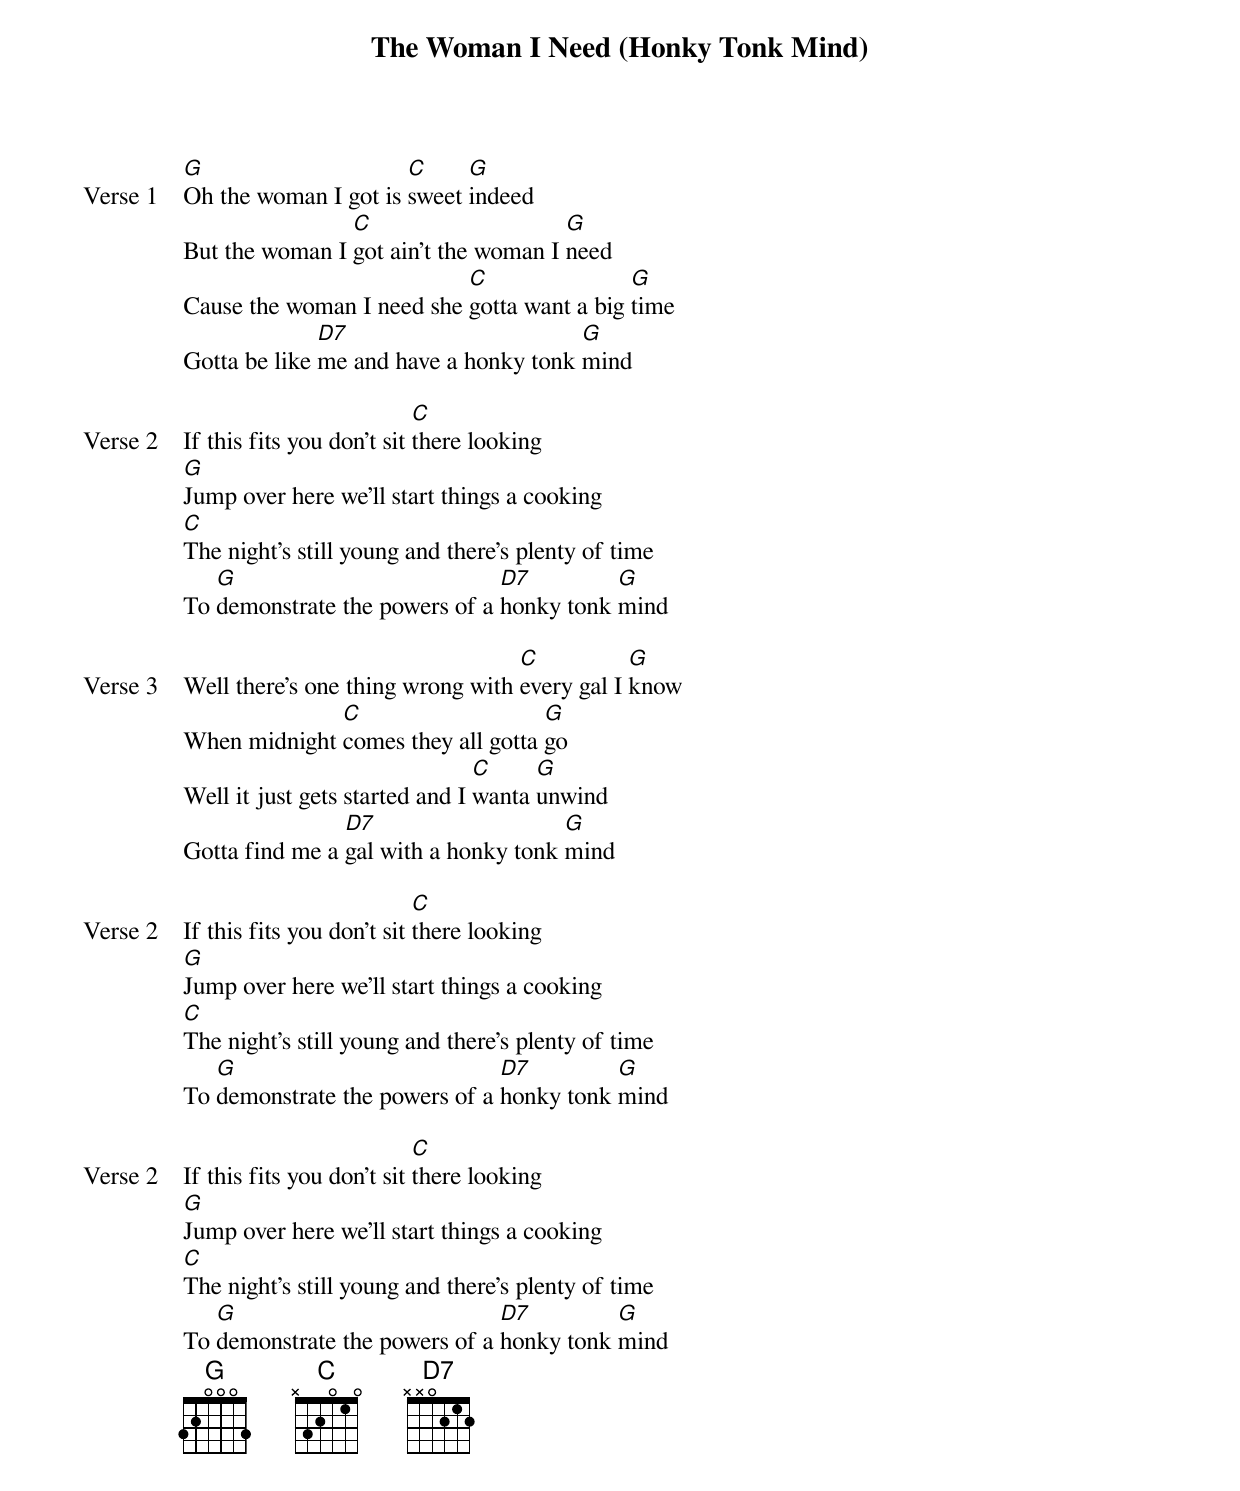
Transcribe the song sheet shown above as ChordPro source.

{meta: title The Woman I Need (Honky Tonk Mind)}
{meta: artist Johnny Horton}
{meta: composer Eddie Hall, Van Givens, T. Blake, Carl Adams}
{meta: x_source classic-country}
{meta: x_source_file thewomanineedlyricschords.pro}
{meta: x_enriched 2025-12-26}

{start_of_verse: Verse 1}
[G]Oh the woman I got is [C]sweet [G]indeed
But the woman I [C]got ain't the woman I [G]need
Cause the woman I need she [C]gotta want a big [G]time
Gotta be like [D7]me and have a honky tonk [G]mind
{end_of_verse}

{start_of_verse: Verse 2}
If this fits you don't sit [C]there looking
[G]Jump over here we'll start things a cooking
[C]The night's still young and there's plenty of time
To [G]demonstrate the powers of a [D7]honky tonk [G]mind
{end_of_verse}

{start_of_verse: Verse 3}
Well there's one thing wrong with [C]every gal I [G]know
When midnight [C]comes they all gotta [G]go
Well it just gets started and I [C]wanta [G]unwind
Gotta find me a [D7]gal with a honky tonk [G]mind
{end_of_verse}

{start_of_verse: Verse 2}
If this fits you don't sit [C]there looking
[G]Jump over here we'll start things a cooking
[C]The night's still young and there's plenty of time
To [G]demonstrate the powers of a [D7]honky tonk [G]mind
{end_of_verse}

{start_of_verse: Verse 2}
If this fits you don't sit [C]there looking
[G]Jump over here we'll start things a cooking
[C]The night's still young and there's plenty of time
To [G]demonstrate the powers of a [D7]honky tonk [G]mind
{end_of_verse}
